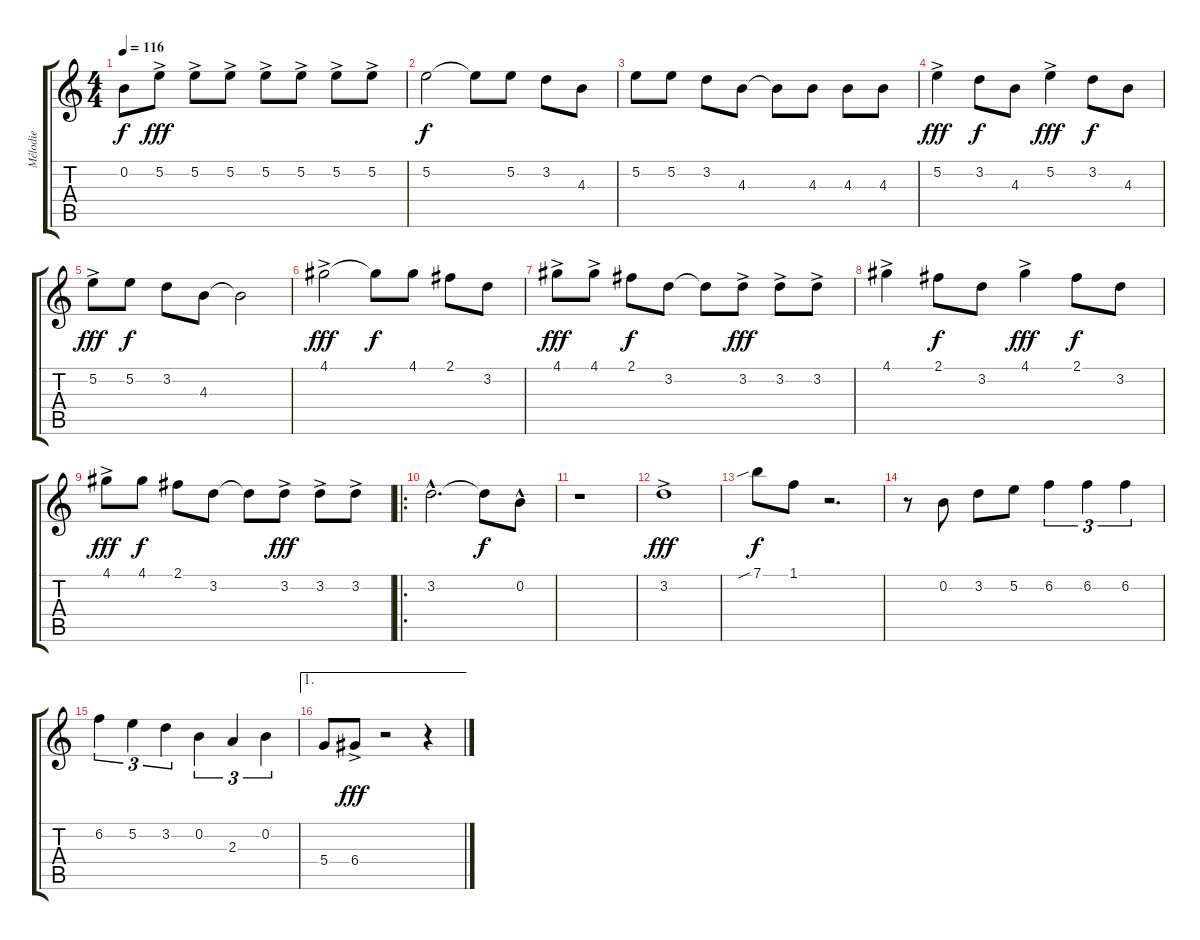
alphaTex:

\track ("Mélodie" "Mélodie") {instrument electricguitarjazz}
\staff {score tabs}
\tuning (E4 B3 G3 D3 A2 E2) {hide}
\ts (4 4)
\tempo 116
\clef g2
\ks c
0.2.8{dy f} 5.2{ac}.8{dy fff} 5.2{ac}.8 5.2{ac}.8 5.2{ac}.8 5.2{ac}.8 5.2{ac}.8 5.2{ac}.8 |
5.2.2{dy f} 5.2{t}.8 5.2.8 3.2.8 4.3.8 |
5.2.8 5.2.8 3.2.8 4.3.8 4.3{t}.8 4.3.8 4.3.8 4.3.8 |
5.2{ac}.4{dy fff} 3.2.8{dy f} 4.3.8 5.2{ac}.4{dy fff} 3.2.8{dy f} 4.3.8 |
5.2{ac}.8{dy fff} 5.2.8{dy f} 3.2.8 4.3.8 4.3{t}.2 |
4.1{ac}.2{dy fff} 4.1{t}.8{dy f} 4.1.8 2.1.8 3.2.8 |
4.1{ac}.8{dy fff} 4.1{ac}.8 2.1.8{dy f} 3.2.8 3.2{t}.8 3.2{ac}.8{dy fff} 3.2{ac}.8 3.2{ac}.8 |
4.1{ac}.4 2.1.8{dy f} 3.2.8 4.1{ac}.4{dy fff} 2.1.8{dy f} 3.2.8 |
4.1{ac}.8{dy fff} 4.1.8{dy f} 2.1.8 3.2.8 3.2{t}.8 3.2{ac}.8{dy fff} 3.2{ac}.8 3.2{ac}.8 |
\ro
3.2{hac}.2{d} 3.2{t}.8{dy f} 0.2{hac}.8 |
r.1 |
3.2{ac}.1{dy fff} |
7.1{sib}.8{dy f} 1.1.8 r.2{d} |
r.8 0.2.8 3.2.8 5.2.8 6.2.4{tu (3 2)} 6.2.4{tu (3 2)} 6.2.4{tu (3 2)} |
6.2.4{tu (3 2)} 5.2.4{tu (3 2)} 3.2.4{tu (3 2)} 0.2.4{tu (3 2)} 2.3.4{tu (3 2)} 0.2.4{tu (3 2)} |
\ae 1
5.4.8 6.4{ac}.8{dy fff} r.2 r.4
